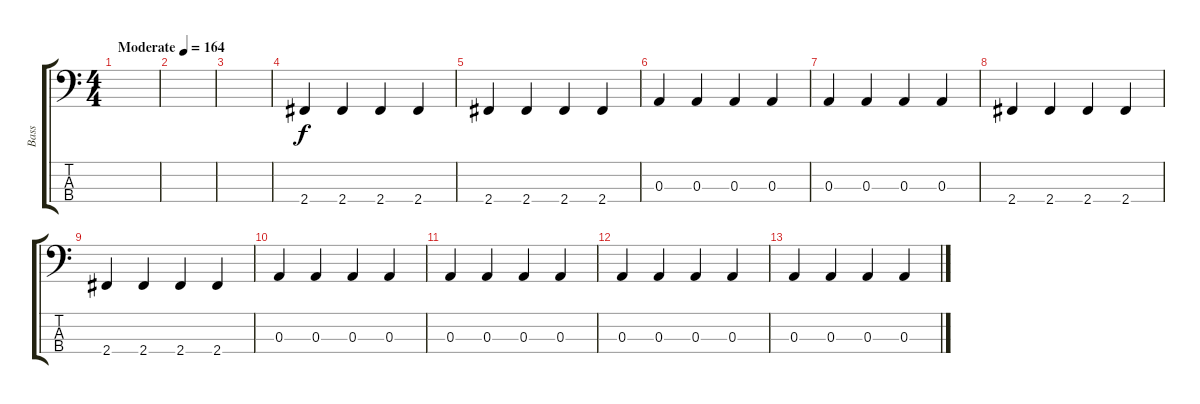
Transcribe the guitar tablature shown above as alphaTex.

\track ("Bass" "Bass") {instrument electricbassfinger}
\staff {score tabs}
\tuning (G2 D2 A1 E1) {hide}
\ts (4 4)
\tempo (164 "Moderate")
\clef f4
\ks c
|
|
|
2.4.4 2.4.4 2.4.4 2.4.4 |
2.4.4 2.4.4 2.4.4 2.4.4 |
0.3.4 0.3.4 0.3.4 0.3.4 |
0.3.4 0.3.4 0.3.4 0.3.4 |
2.4.4 2.4.4 2.4.4 2.4.4 |
2.4.4 2.4.4 2.4.4 2.4.4 |
0.3.4 0.3.4 0.3.4 0.3.4 |
0.3.4 0.3.4 0.3.4 0.3.4 |
0.3.4 0.3.4 0.3.4 0.3.4 |
0.3.4 0.3.4 0.3.4 0.3.4
